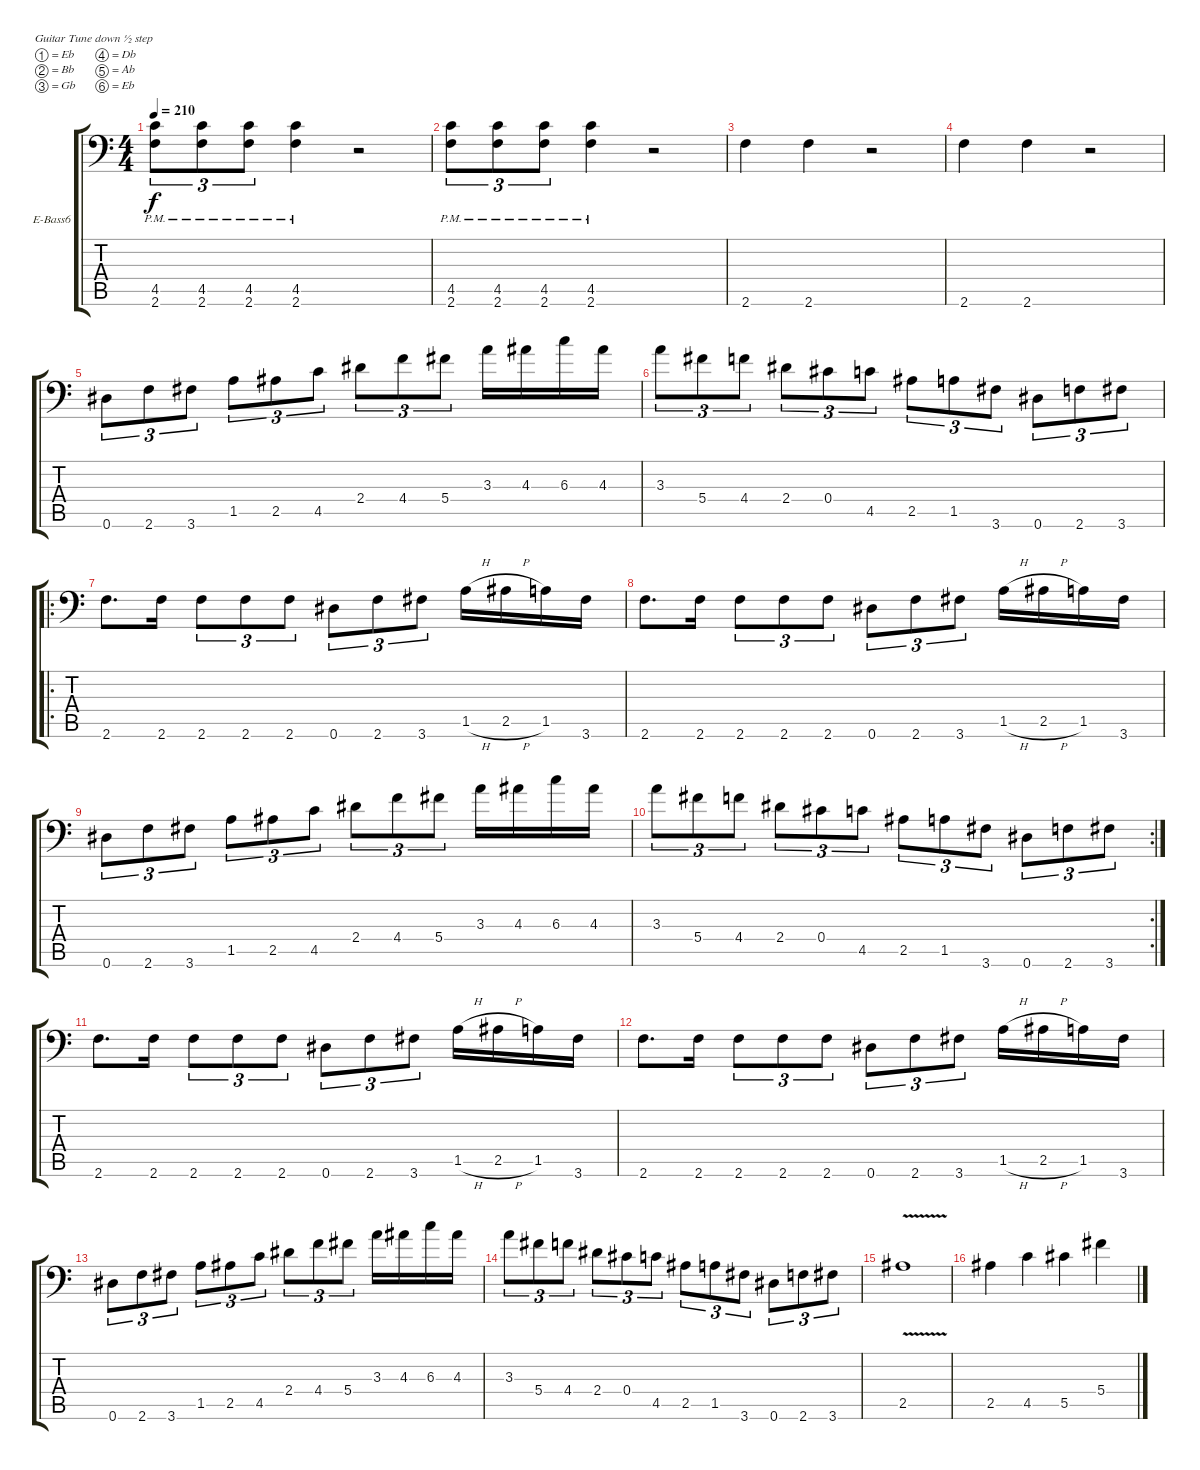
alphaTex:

\bracketExtendMode groupsimilarinstruments
\firstSystemTrackNameOrientation horizontal
\otherSystemsTrackNameOrientation horizontal
\track ("Bajo" "E-Bass6") {instrument slapbass1}
\staff {score tabs}
\tuning (Eb4 Bb3 Gb3 Db3 Ab2 Eb2)
\ts (4 4)
\tempo 210
\clef f4
\ks c
(4.5{pm} 2.6{pm}).8{tu (3 2) dy f} (4.5{pm} 2.6{pm}).8{tu (3 2)} (4.5{pm} 2.6{pm}).8{tu (3 2)} (4.5{pm} 2.6{pm}).4 r.2 |
(4.5{pm} 2.6{pm}).8{tu (3 2)} (4.5{pm} 2.6{pm}).8{tu (3 2)} (4.5{pm} 2.6{pm}).8{tu (3 2)} (4.5{pm} 2.6{pm}).4 r.2 |
2.6.4 2.6.4 r.2 |
2.6.4 2.6.4 r.2 |
0.6.8{tu (3 2)} 2.6.8{tu (3 2)} 3.6.8{tu (3 2)} 1.5.8{tu (3 2)} 2.5.8{tu (3 2)} 4.5.8{tu (3 2)} 2.4.8{tu (3 2)} 4.4.8{tu (3 2)} 5.4.8{tu (3 2)} 3.3.16 4.3.16 6.3.16 4.3.16 |
3.3.8{tu (3 2)} 5.4.8{tu (3 2)} 4.4.8{tu (3 2)} 2.4.8{tu (3 2)} 0.4.8{tu (3 2)} 4.5.8{tu (3 2)} 2.5.8{tu (3 2)} 1.5.8{tu (3 2)} 3.6.8{tu (3 2)} 0.6.8{tu (3 2)} 2.6.8{tu (3 2)} 3.6.8{tu (3 2)} |
\ro
2.6.8{d} 2.6.16 2.6.8{tu (3 2)} 2.6.8{tu (3 2)} 2.6.8{tu (3 2)} 0.6.8{tu (3 2)} 2.6.8{tu (3 2)} 3.6.8{tu (3 2)} 1.5{h}.16 2.5{h}.16 1.5.16 3.6.16 |
2.6.8{d} 2.6.16 2.6.8{tu (3 2)} 2.6.8{tu (3 2)} 2.6.8{tu (3 2)} 0.6.8{tu (3 2)} 2.6.8{tu (3 2)} 3.6.8{tu (3 2)} 1.5{h}.16 2.5{h}.16 1.5.16 3.6.16 |
0.6.8{tu (3 2)} 2.6.8{tu (3 2)} 3.6.8{tu (3 2)} 1.5.8{tu (3 2)} 2.5.8{tu (3 2)} 4.5.8{tu (3 2)} 2.4.8{tu (3 2)} 4.4.8{tu (3 2)} 5.4.8{tu (3 2)} 3.3.16 4.3.16 6.3.16 4.3.16 |
\rc 2
3.3.8{tu (3 2)} 5.4.8{tu (3 2)} 4.4.8{tu (3 2)} 2.4.8{tu (3 2)} 0.4.8{tu (3 2)} 4.5.8{tu (3 2)} 2.5.8{tu (3 2)} 1.5.8{tu (3 2)} 3.6.8{tu (3 2)} 0.6.8{tu (3 2)} 2.6.8{tu (3 2)} 3.6.8{tu (3 2)} |
2.6.8{d} 2.6.16 2.6.8{tu (3 2)} 2.6.8{tu (3 2)} 2.6.8{tu (3 2)} 0.6.8{tu (3 2)} 2.6.8{tu (3 2)} 3.6.8{tu (3 2)} 1.5{h}.16 2.5{h}.16 1.5.16 3.6.16 |
2.6.8{d} 2.6.16 2.6.8{tu (3 2)} 2.6.8{tu (3 2)} 2.6.8{tu (3 2)} 0.6.8{tu (3 2)} 2.6.8{tu (3 2)} 3.6.8{tu (3 2)} 1.5{h}.16 2.5{h}.16 1.5.16 3.6.16 |
0.6.8{tu (3 2)} 2.6.8{tu (3 2)} 3.6.8{tu (3 2)} 1.5.8{tu (3 2)} 2.5.8{tu (3 2)} 4.5.8{tu (3 2)} 2.4.8{tu (3 2)} 4.4.8{tu (3 2)} 5.4.8{tu (3 2)} 3.3.16 4.3.16 6.3.16 4.3.16 |
3.3.8{tu (3 2)} 5.4.8{tu (3 2)} 4.4.8{tu (3 2)} 2.4.8{tu (3 2)} 0.4.8{tu (3 2)} 4.5.8{tu (3 2)} 2.5.8{tu (3 2)} 1.5.8{tu (3 2)} 3.6.8{tu (3 2)} 0.6.8{tu (3 2)} 2.6.8{tu (3 2)} 3.6.8{tu (3 2)} |
2.5{v}.1 |
2.5.4 4.5.4 5.5.4 5.4.4
